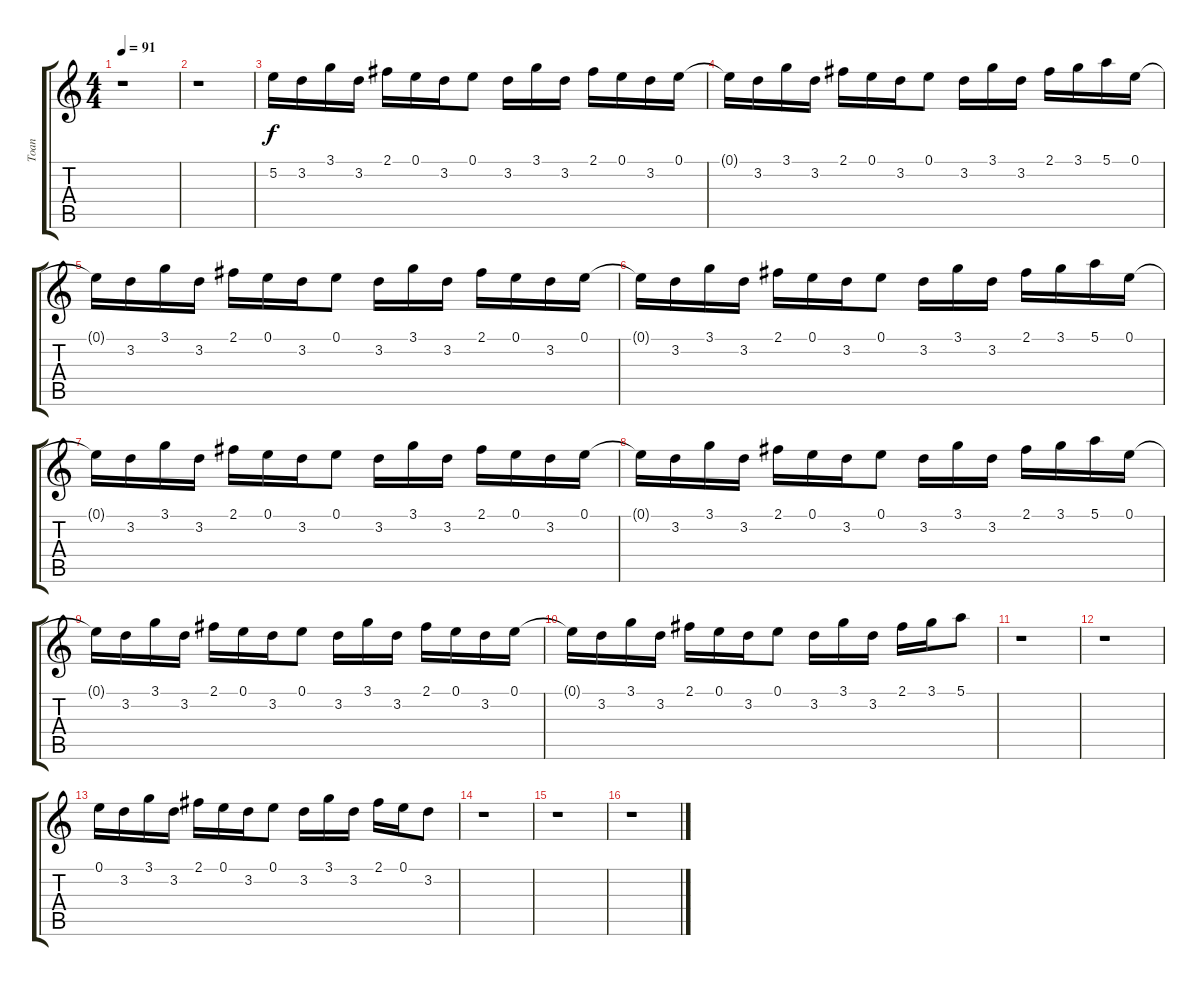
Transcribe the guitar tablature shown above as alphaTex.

\track ("Toan" "Toan") {instrument overdrivenguitar}
\staff {score tabs}
\tuning (E4 B3 G3 D3 A2 E2) {hide}
\ts (4 4)
\tempo 91
\clef g2
\ks c
r.1{dy f instrument overdrivenguitar} |
r.1 |
5.2.16 3.2.16 3.1.16 3.2.16 2.1.16 0.1.16 3.2.16 0.1.8 3.2.16 3.1.16 3.2.16 2.1.16 0.1.16 3.2.16 0.1.16 |
0.1{t}.16 3.2.16 3.1.16 3.2.16 2.1.16 0.1.16 3.2.16 0.1.8 3.2.16 3.1.16 3.2.16 2.1.16 3.1.16 5.1.16 0.1.16 |
0.1{t}.16 3.2.16 3.1.16 3.2.16 2.1.16 0.1.16 3.2.16 0.1.8 3.2.16 3.1.16 3.2.16 2.1.16 0.1.16 3.2.16 0.1.16 |
0.1{t}.16 3.2.16 3.1.16 3.2.16 2.1.16 0.1.16 3.2.16 0.1.8 3.2.16 3.1.16 3.2.16 2.1.16 3.1.16 5.1.16 0.1.16 |
0.1{t}.16 3.2.16 3.1.16 3.2.16 2.1.16 0.1.16 3.2.16 0.1.8 3.2.16 3.1.16 3.2.16 2.1.16 0.1.16 3.2.16 0.1.16 |
0.1{t}.16 3.2.16 3.1.16 3.2.16 2.1.16 0.1.16 3.2.16 0.1.8 3.2.16 3.1.16 3.2.16 2.1.16 3.1.16 5.1.16 0.1.16 |
0.1{t}.16 3.2.16 3.1.16 3.2.16 2.1.16 0.1.16 3.2.16 0.1.8 3.2.16 3.1.16 3.2.16 2.1.16 0.1.16 3.2.16 0.1.16 |
0.1{t}.16 3.2.16 3.1.16 3.2.16 2.1.16 0.1.16 3.2.16 0.1.8 3.2.16 3.1.16 3.2.16 2.1.16 3.1.16 5.1.8 |
r.1 |
r.1 |
0.1.16 3.2.16 3.1.16 3.2.16 2.1.16 0.1.16 3.2.16 0.1.8 3.2.16 3.1.16 3.2.16 2.1.16 0.1.16 3.2.8 |
r.1 |
r.1 |
r.1
